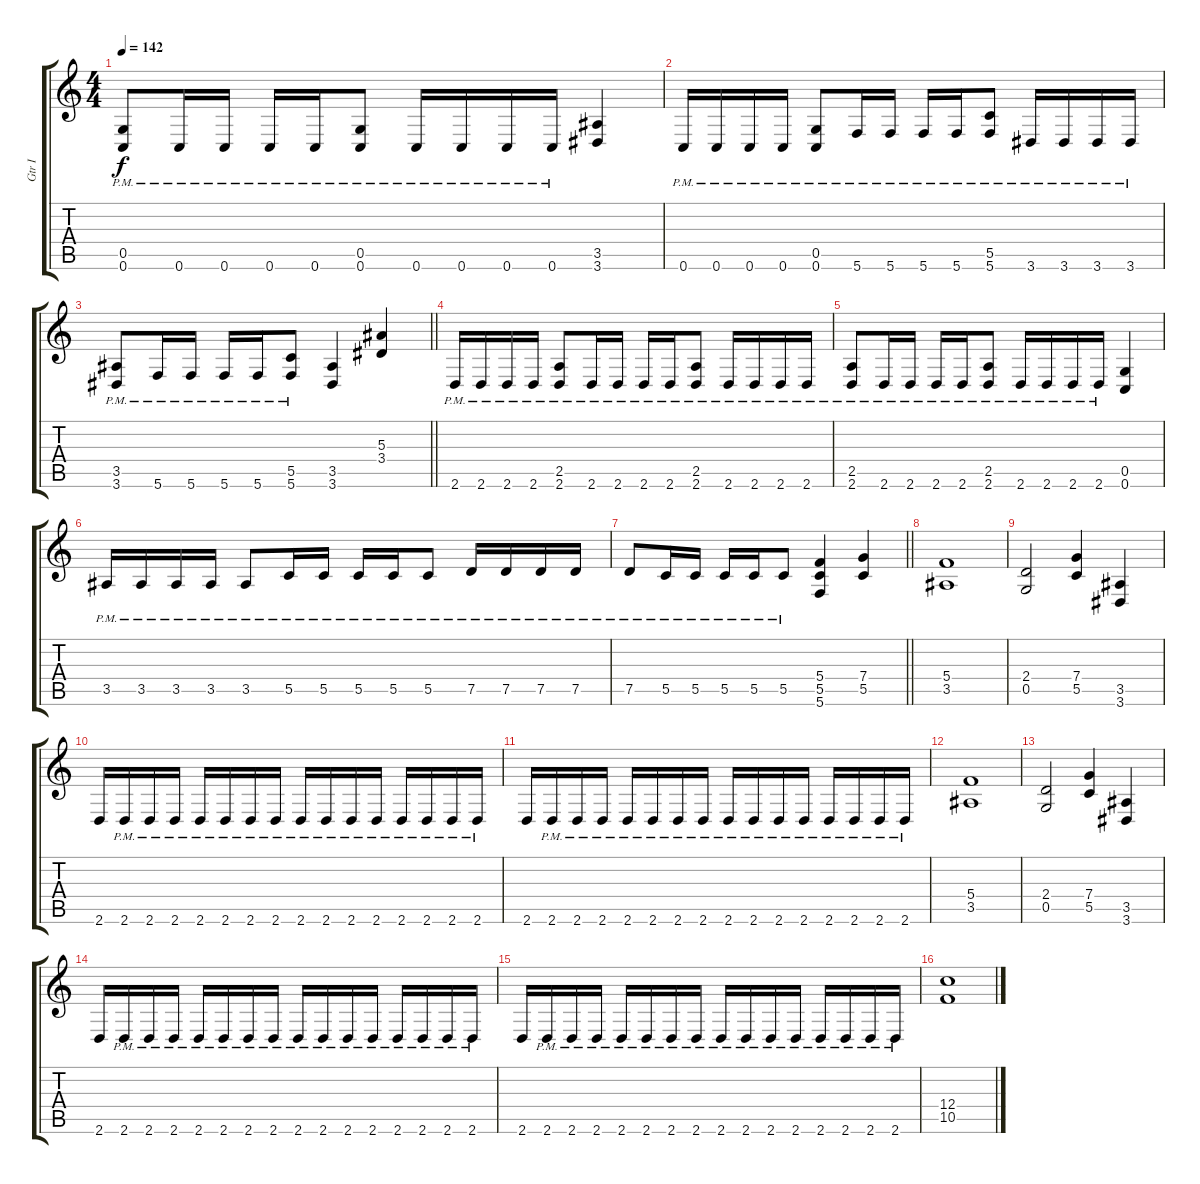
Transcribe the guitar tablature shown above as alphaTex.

\track ("Gtr I" "Gtr I") {instrument distortionguitar}
\staff {score tabs}
\tuning (D4 A3 F3 C3 G2 C2) {hide}
\ts (4 4)
\tempo 142
\clef g2
\ks c
(0.5{pm} 0.6{pm}).8{dy f} 0.6{pm}.16 0.6{pm}.16 0.6{pm}.16 0.6{pm}.16 (0.5{pm} 0.6{pm}).8 0.6{pm}.16 0.6{pm}.16 0.6{pm}.16 0.6{pm}.16 (3.5 3.6).4 |
0.6{pm}.16 0.6{pm}.16 0.6{pm}.16 0.6{pm}.16 (0.5{pm} 0.6{pm}).8 5.6{pm}.16 5.6{pm}.16 5.6{pm}.16 5.6{pm}.16 (5.5{pm} 5.6{pm}).8 3.6{pm}.16 3.6{pm}.16 3.6{pm}.16 3.6{pm}.16 |
\barLineRight lightlight
(3.5{pm} 3.6{pm}).8 5.6{pm}.16 5.6{pm}.16 5.6{pm}.16 5.6{pm}.16 (5.5{pm} 5.6{pm}).8 (3.5 3.6).4 (5.3 3.4).4 |
2.6{pm}.16 2.6{pm}.16 2.6{pm}.16 2.6{pm}.16 (2.5{pm} 2.6{pm}).8 2.6{pm}.16 2.6{pm}.16 2.6{pm}.16 2.6{pm}.16 (2.5{pm} 2.6{pm}).8 2.6{pm}.16 2.6{pm}.16 2.6{pm}.16 2.6{pm}.16 |
(2.5{pm} 2.6{pm}).8 2.6{pm}.16 2.6{pm}.16 2.6{pm}.16 2.6{pm}.16 (2.5{pm} 2.6{pm}).8 2.6{pm}.16 2.6{pm}.16 2.6{pm}.16 2.6{pm}.16 (0.5 0.6).4 |
3.5{pm}.16 3.5{pm}.16 3.5{pm}.16 3.5{pm}.16 3.5{pm}.8 5.5{pm}.16 5.5{pm}.16 5.5{pm}.16 5.5{pm}.16 5.5{pm}.8 7.5{pm}.16 7.5{pm}.16 7.5{pm}.16 7.5{pm}.16 |
\barLineRight lightlight
7.5{pm}.8 5.5{pm}.16 5.5{pm}.16 5.5{pm}.16 5.5{pm}.16 5.5{pm}.8 (5.4 5.5 5.6).4 (7.4 5.5).4 |
(5.4 3.5).1 |
(2.4 0.5).2 (7.4 5.5).4 (3.5 3.6).4 |
2.6.16 2.6{pm}.16 2.6{pm}.16 2.6{pm}.16 2.6{pm}.16 2.6{pm}.16 2.6{pm}.16 2.6{pm}.16 2.6{pm}.16 2.6{pm}.16 2.6{pm}.16 2.6{pm}.16 2.6{pm}.16 2.6{pm}.16 2.6{pm}.16 2.6{pm}.16 |
2.6.16 2.6{pm}.16 2.6{pm}.16 2.6{pm}.16 2.6{pm}.16 2.6{pm}.16 2.6{pm}.16 2.6{pm}.16 2.6{pm}.16 2.6{pm}.16 2.6{pm}.16 2.6{pm}.16 2.6{pm}.16 2.6{pm}.16 2.6{pm}.16 2.6{pm}.16 |
(5.4 3.5).1 |
(2.4 0.5).2 (7.4 5.5).4 (3.5 3.6).4 |
2.6.16 2.6{pm}.16 2.6{pm}.16 2.6{pm}.16 2.6{pm}.16 2.6{pm}.16 2.6{pm}.16 2.6{pm}.16 2.6{pm}.16 2.6{pm}.16 2.6{pm}.16 2.6{pm}.16 2.6{pm}.16 2.6{pm}.16 2.6{pm}.16 2.6{pm}.16 |
2.6.16 2.6{pm}.16 2.6{pm}.16 2.6{pm}.16 2.6{pm}.16 2.6{pm}.16 2.6{pm}.16 2.6{pm}.16 2.6{pm}.16 2.6{pm}.16 2.6{pm}.16 2.6{pm}.16 2.6{pm}.16 2.6{pm}.16 2.6{pm}.16 2.6{pm}.16 |
(12.4 10.5).1
